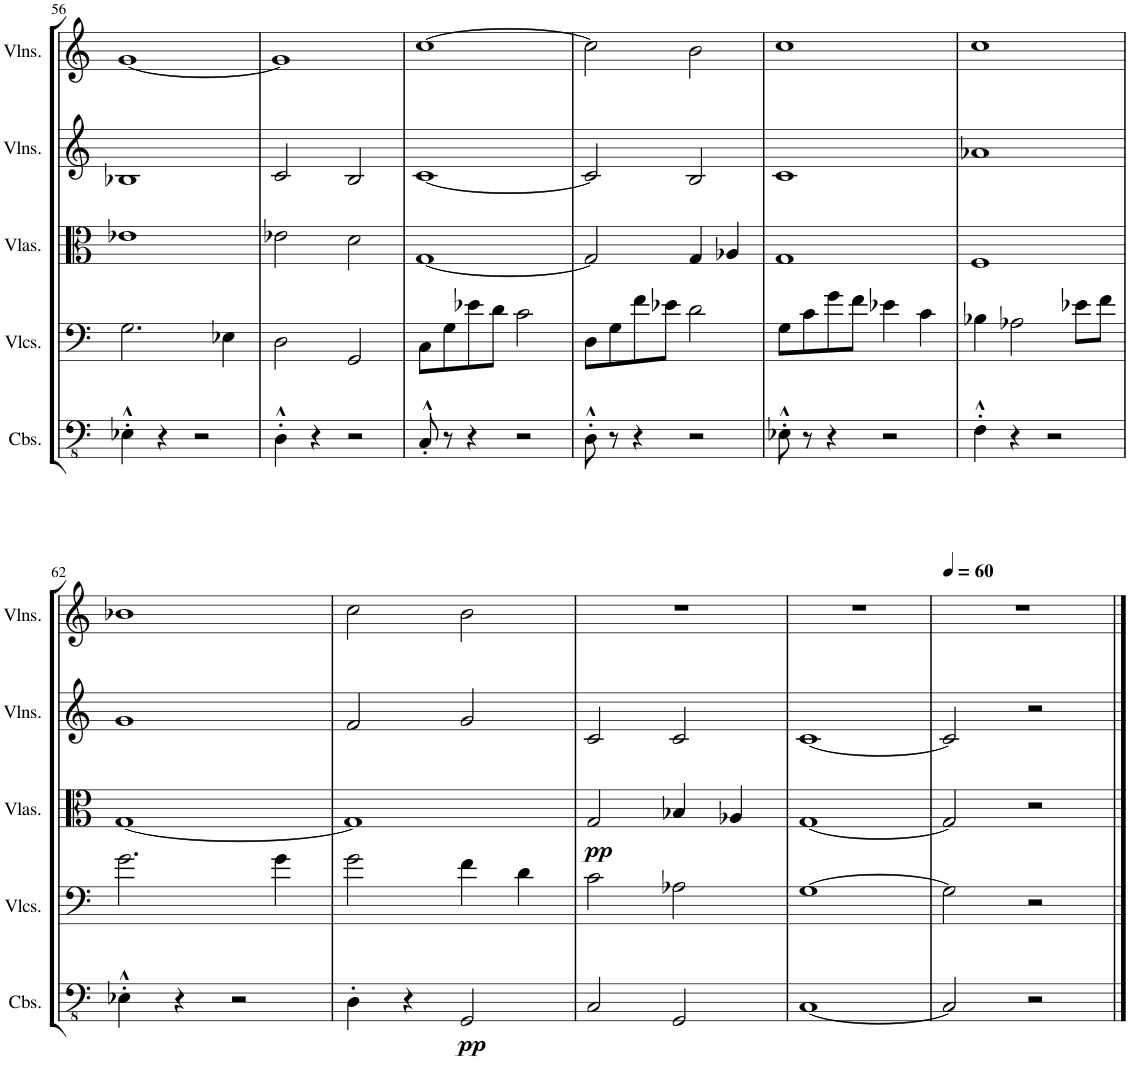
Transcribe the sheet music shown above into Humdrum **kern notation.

**kern	**dynam	**kern	**kern	**dynam	**kern	**kern
*part5	*part5	*part4	*part3	*part3	*part2	*part1
*staff5	*staff5	*staff4	*staff3	*staff3	*staff2	*staff1
*I"Contrabasses	*	*I"Violoncellos	*I"Violas	*	*I"Violins	*I"Violins
*I'Cbs.	*	*I'Vlcs.	*I'Vlas.	*	*I'Vlns.	*I'Vlns.
!!LO:PB:g=z
*clefFv4	*	*clefF4	*clefC3	*	*clefG2	*clefG2
*k[]	*	*k[]	*k[]	*	*k[]	*k[]
*M4/4	*	*M4/4	*M4/4	*	*M4/4	*M4/4
=56	=56	=56	=56	=56	=56	=56
4EE-X'^^\	.	2.G\	1e-X	.	1B-X	[1g
4r	.	.	.	.	.	.
2r	.	.	.	.	.	.
.	.	4E-X\	.	.	.	.
=57	=57	=57	=57	=57	=57	=57
4DD'^^\	.	2D\	2e-X\	.	2c/	1g]
4r	.	.	.	.	.	.
2r	.	2GG/	2d\	.	2B/	.
=58	=58	=58	=58	=58	=58	=58
8CC'^^/	.	8C\L	[1G	.	[1c	[1cc
8r	.	8G\	.	.	.	.
4r	.	8e-X\	.	.	.	.
.	.	8d\J	.	.	.	.
2r	.	2c\	.	.	.	.
=59	=59	=59	=59	=59	=59	=59
8DD'^^\	.	8D\L	2G/]	.	2c/]	2cc\]
8r	.	8G\	.	.	.	.
4r	.	8f\	.	.	.	.
.	.	8e-X\J	.	.	.	.
2r	.	2d\	4G/	.	2B/	2b\
.	.	.	4A-X/	.	.	.
=60	=60	=60	=60	=60	=60	=60
8EE-X'^^\	.	8G\L	1G	.	1c	1cc
8r	.	8c\	.	.	.	.
4r	.	8g\	.	.	.	.
.	.	8f\J	.	.	.	.
2r	.	4e-X\	.	.	.	.
.	.	4c\	.	.	.	.
=61	=61	=61	=61	=61	=61	=61
4FF'^^\	.	4B-X\	1F	.	1a-X	1cc
4r	.	2A-X\	.	.	.	.
2r	.	.	.	.	.	.
.	.	8e-X\L	.	.	.	.
.	.	8f\J	.	.	.	.
!!LO:LB:g=z
=62	=62	=62	=62	=62	=62	=62
4EE-X'^^\	.	2.g\	[1G	.	1g	1b-X
4r	.	.	.	.	.	.
2r	.	.	.	.	.	.
.	.	4g\	.	.	.	.
=63	=63	=63	=63	=63	=63	=63
4DD'\	.	2g\	1G]	.	2f/	2cc\
4r	.	.	.	.	.	.
!	!LO:DY:b	!	!	!	!	!
2GGG/	pp	4f\	.	.	2g/	2b\
.	.	4d\	.	.	.	.
=64	=64	=64	=64	=64	=64	=64
!	!	!	!	!LO:DY:b	!	!
2CC/	.	2c\	2G/	pp	2c/	1r
2GGG/	.	2A-X\	4B-X/	.	2c/	.
.	.	.	4A-X/	.	.	.
=65	=65	=65	=65	=65	=65	=65
[1CC	.	[1G	[1G	.	[1c	1r
=66	=66	=66	=66	=66	=66	=66
*	*	*	*	*	*	*MM60
2CC/]	.	2G\]	2G/]	.	2c/]	1r
2r	.	2r	2r	.	2r	.
==	==	==	==	==	==	==
*-	*-	*-	*-	*-	*-	*-
